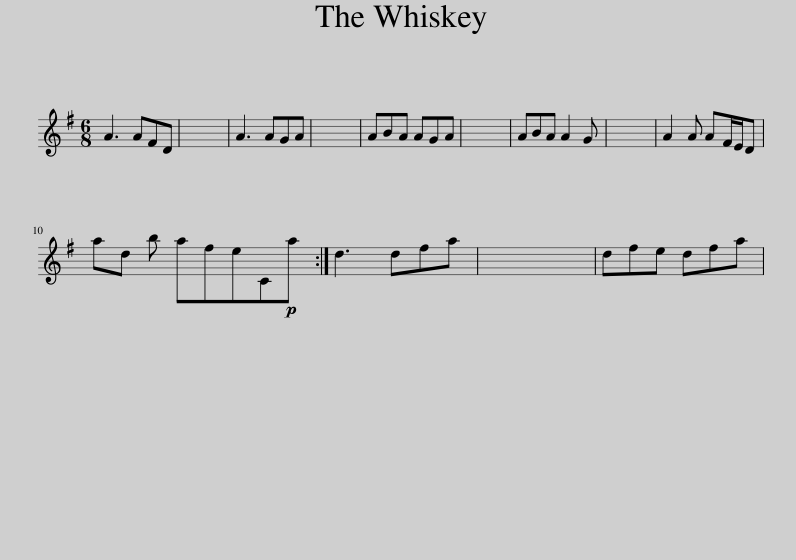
X:1
L:1/8
M:6/8
I:linebreak $
K:G
V:1 treble
V:1
 A3 AFD | x6 | A3 AGA | x6 | ABA AGA | %5
 x6 | ABA A2 G | x6 | A2 A AF/E/D |$ ad b afeC!p!a :| %10
 d3 dfa | x6 | dfe dfa | %13
